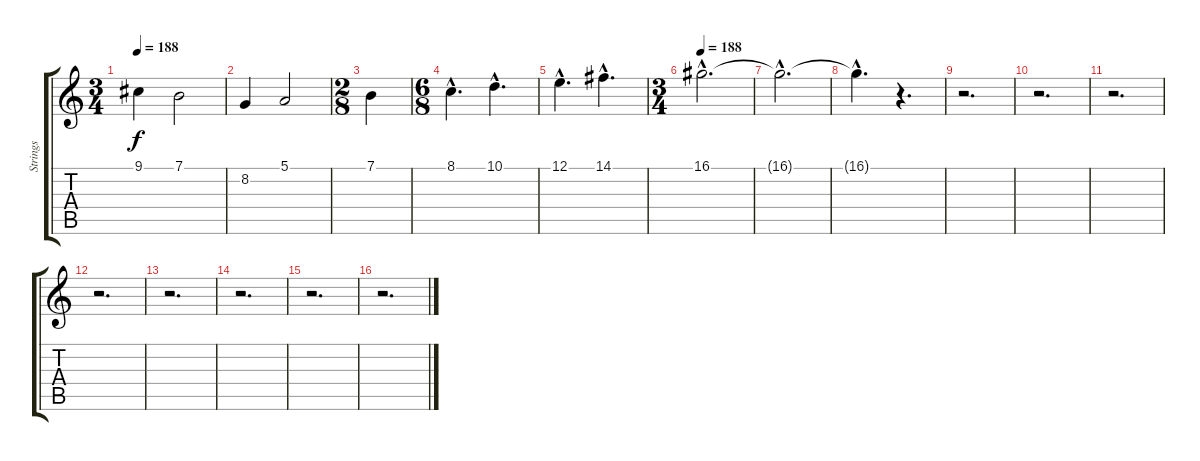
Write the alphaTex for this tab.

\track ("Strings" "Strings") {instrument stringensemble1}
\staff {score tabs}
\tuning (E4 B3 G3 D3 A2 E2) {hide}
\ts (3 4)
\tempo 188
\clef g2
\ks c
9.1.4{dy f} 7.1.2 |
8.2.4 5.1.2 |
\ts (2 8)
7.1.4 |
\ts (6 8)
8.1{hac}.4{d} 10.1{hac}.4{d} |
12.1{hac}.4{d} 14.1{hac}.4{d} |
\ts (3 4)
\tempo 188
16.1{hac}.2{d} |
16.1{hac t}.2{d} |
16.1{hac t}.4{d} r.4{d} |
r.2{d} |
r.2{d} |
r.2{d} |
r.2{d} |
r.2{d} |
r.2{d} |
r.2{d} |
r.2{d}
